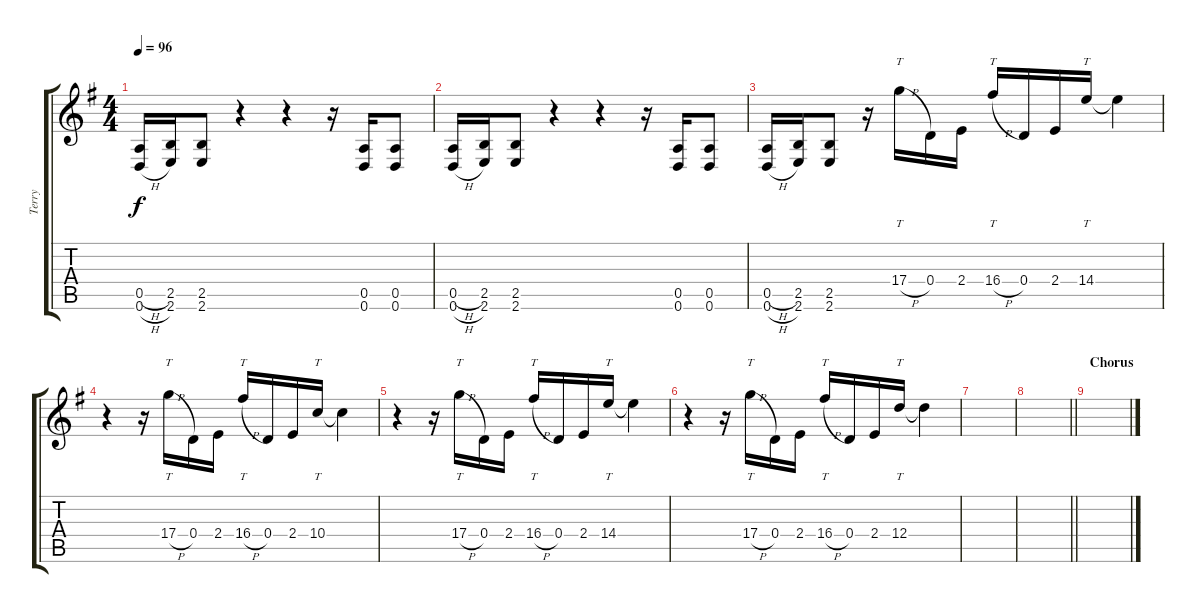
\track ("Terry" "Terry") {instrument overdrivenguitar}
\staff {score tabs}
\tuning (E4 B3 G3 D3 A2 D2) {hide}
\ts (4 4)
\tempo 96
\clef g2
\ks g
(0.5{h} 0.6{h}).16{dy f} (2.5 2.6).16 (2.5 2.6).8 r.4 r.4 r.16 (0.5 0.6).16 (0.5 0.6).8 |
(0.5{h} 0.6{h}).16 (2.5 2.6).16 (2.5 2.6).8 r.4 r.4 r.16 (0.5 0.6).16 (0.5 0.6).8 |
(0.5{h} 0.6{h}).16 (2.5 2.6).16 (2.5 2.6).8 r.16{volume 16 instrument overdrivenguitar} 17.4{h}.16{tt} 0.4.16 2.4.16 16.4{h}.16{tt} 0.4.16 2.4.16 14.4.16{tt} 14.4{t}.4 |
r.4 r.16 17.4{h}.16{tt} 0.4.16 2.4.16 16.4{h}.16{tt} 0.4.16 2.4.16 10.4.16{tt} 10.4{t}.4 |
r.4 r.16 17.4{h}.16{tt} 0.4.16 2.4.16 16.4{h}.16{tt} 0.4.16 2.4.16 14.4.16{tt} 14.4{t}.4 |
r.4 r.16 17.4{h}.16{tt} 0.4.16 2.4.16 16.4{h}.16{tt} 0.4.16 2.4.16 12.4.16{tt} 12.4{t}.4 |
|
\barLineRight lightlight
|
\section ("" "Chorus")
